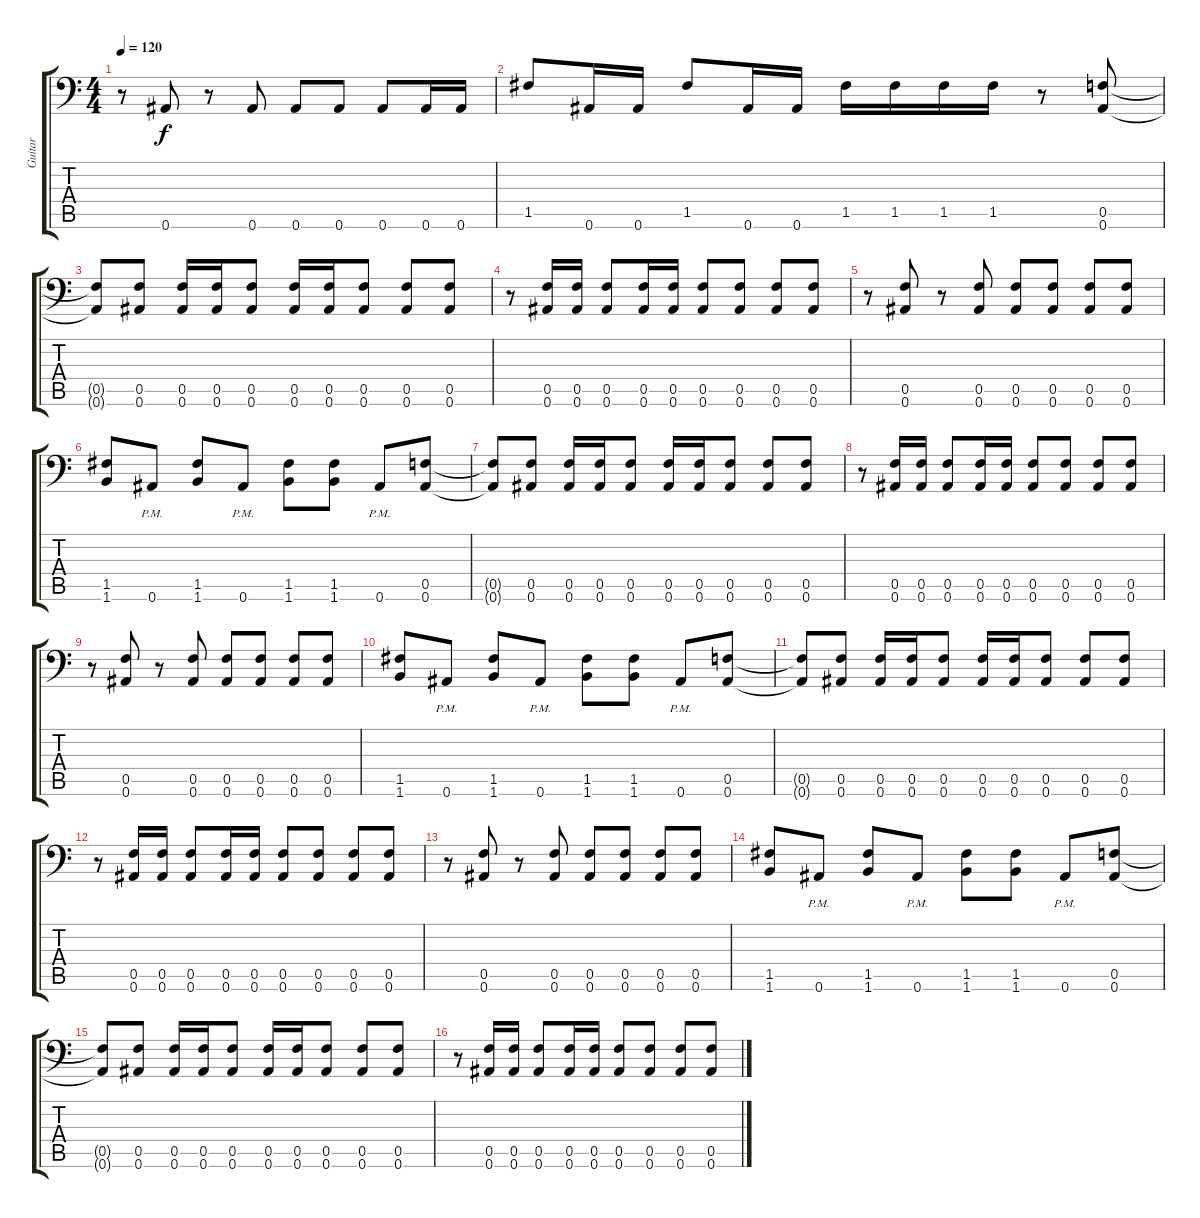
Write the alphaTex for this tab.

\track ("Guitar" "Guitar") {instrument distortionguitar}
\staff {score tabs}
\tuning (C4 G3 Eb3 Bb2 F2 Bb1) {hide}
\ts (4 4)
\tempo 120
\clef f4
\ks c
r.8{dy f} 0.6.8 r.8 0.6.8 0.6.8 0.6.8 0.6.8 0.6.16 0.6.16 |
1.5.8 0.6.16 0.6.16 1.5.8 0.6.16 0.6.16 1.5.16 1.5.16 1.5.16 1.5.16 r.8 (0.5 0.6).8 |
(0.5{t} 0.6{t}).8 (0.5 0.6).8 (0.5 0.6).16 (0.5 0.6).16 (0.5 0.6).8 (0.5 0.6).16 (0.5 0.6).16 (0.5 0.6).8 (0.5 0.6).8 (0.5 0.6).8 |
r.8 (0.5 0.6).16 (0.5 0.6).16 (0.5 0.6).8 (0.5 0.6).16 (0.5 0.6).16 (0.5 0.6).8 (0.5 0.6).8 (0.5 0.6).8 (0.5 0.6).8 |
r.8 (0.5 0.6).8 r.8 (0.5 0.6).8 (0.5 0.6).8 (0.5 0.6).8 (0.5 0.6).8 (0.5 0.6).8 |
(1.5 1.6).8 0.6{pm}.8 (1.5 1.6).8 0.6{pm}.8 (1.5 1.6).8 (1.5 1.6).8 0.6{pm}.8 (0.5 0.6).8 |
(0.5{t} 0.6{t}).8 (0.5 0.6).8 (0.5 0.6).16 (0.5 0.6).16 (0.5 0.6).8 (0.5 0.6).16 (0.5 0.6).16 (0.5 0.6).8 (0.5 0.6).8 (0.5 0.6).8 |
r.8 (0.5 0.6).16 (0.5 0.6).16 (0.5 0.6).8 (0.5 0.6).16 (0.5 0.6).16 (0.5 0.6).8 (0.5 0.6).8 (0.5 0.6).8 (0.5 0.6).8 |
r.8 (0.5 0.6).8 r.8 (0.5 0.6).8 (0.5 0.6).8 (0.5 0.6).8 (0.5 0.6).8 (0.5 0.6).8 |
(1.5 1.6).8 0.6{pm}.8 (1.5 1.6).8 0.6{pm}.8 (1.5 1.6).8 (1.5 1.6).8 0.6{pm}.8 (0.5 0.6).8 |
(0.5{t} 0.6{t}).8 (0.5 0.6).8 (0.5 0.6).16 (0.5 0.6).16 (0.5 0.6).8 (0.5 0.6).16 (0.5 0.6).16 (0.5 0.6).8 (0.5 0.6).8 (0.5 0.6).8 |
r.8 (0.5 0.6).16 (0.5 0.6).16 (0.5 0.6).8 (0.5 0.6).16 (0.5 0.6).16 (0.5 0.6).8 (0.5 0.6).8 (0.5 0.6).8 (0.5 0.6).8 |
r.8 (0.5 0.6).8 r.8 (0.5 0.6).8 (0.5 0.6).8 (0.5 0.6).8 (0.5 0.6).8 (0.5 0.6).8 |
(1.5 1.6).8 0.6{pm}.8 (1.5 1.6).8 0.6{pm}.8 (1.5 1.6).8 (1.5 1.6).8 0.6{pm}.8 (0.5 0.6).8 |
(0.5{t} 0.6{t}).8 (0.5 0.6).8 (0.5 0.6).16 (0.5 0.6).16 (0.5 0.6).8 (0.5 0.6).16 (0.5 0.6).16 (0.5 0.6).8 (0.5 0.6).8 (0.5 0.6).8 |
r.8 (0.5 0.6).16 (0.5 0.6).16 (0.5 0.6).8 (0.5 0.6).16 (0.5 0.6).16 (0.5 0.6).8 (0.5 0.6).8 (0.5 0.6).8 (0.5 0.6).8
